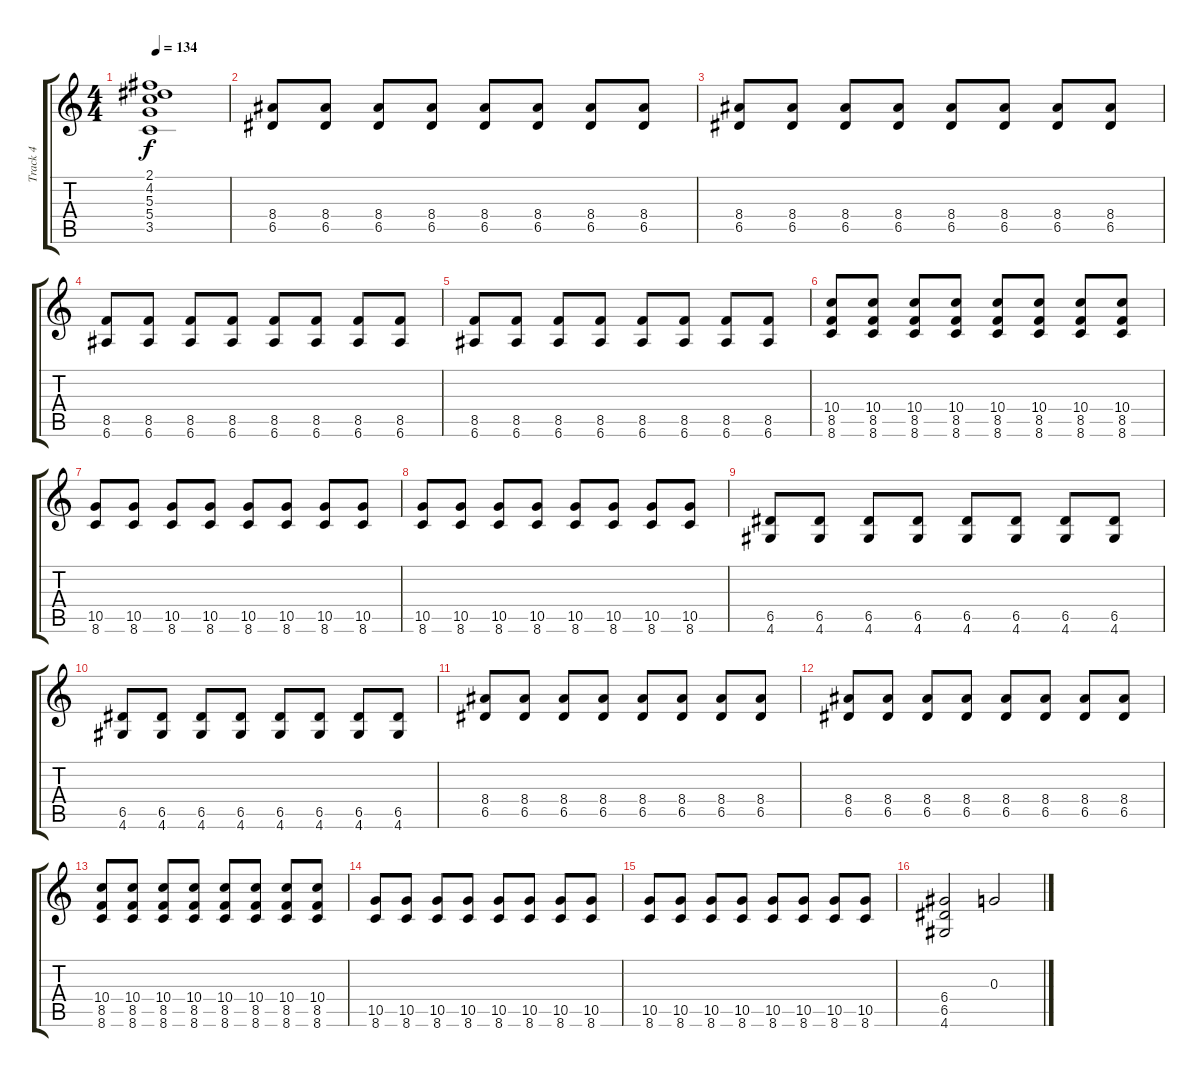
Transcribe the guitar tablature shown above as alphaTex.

\track ("Track 4" "Track 4") {instrument overdrivenguitar}
\staff {score tabs}
\tuning (E4 B3 G3 D3 A2 E2) {hide}
\ts (4 4)
\tempo 134
\clef g2
\ks c
(2.1 4.2{t} 5.3{t} 5.4{t} 3.5{t}).1{dy f} |
(8.4 6.5).8{volume 5 balance 16 instrument overdrivenguitar} (8.4 6.5).8 (8.4 6.5).8 (8.4 6.5).8 (8.4 6.5).8 (8.4 6.5).8 (8.4 6.5).8 (8.4 6.5).8 |
(8.4 6.5).8 (8.4 6.5).8 (8.4 6.5).8 (8.4 6.5).8 (8.4 6.5).8 (8.4 6.5).8 (8.4 6.5).8 (8.4 6.5).8 |
(8.5 6.6).8 (8.5 6.6).8 (8.5 6.6).8 (8.5 6.6).8 (8.5 6.6).8 (8.5 6.6).8 (8.5 6.6).8 (8.5 6.6).8 |
(8.5 6.6).8 (8.5 6.6).8 (8.5 6.6).8 (8.5 6.6).8 (8.5 6.6).8 (8.5 6.6).8 (8.5 6.6).8 (8.5 6.6).8 |
(10.4 8.5 8.6).8 (10.4 8.5 8.6).8 (10.4 8.5 8.6).8 (10.4 8.5 8.6).8 (10.4 8.5 8.6).8 (10.4 8.5 8.6).8 (10.4 8.5 8.6).8 (10.4 8.5 8.6).8 |
(10.5 8.6).8 (10.5 8.6).8 (10.5 8.6).8 (10.5 8.6).8 (10.5 8.6).8 (10.5 8.6).8 (10.5 8.6).8 (10.5 8.6).8 |
(10.5 8.6).8 (10.5 8.6).8 (10.5 8.6).8 (10.5 8.6).8 (10.5 8.6).8 (10.5 8.6).8 (10.5 8.6).8 (10.5 8.6).8 |
(6.5 4.6).8 (6.5 4.6).8 (6.5 4.6).8 (6.5 4.6).8 (6.5 4.6).8 (6.5 4.6).8 (6.5 4.6).8 (6.5 4.6).8 |
(6.5 4.6).8 (6.5 4.6).8 (6.5 4.6).8 (6.5 4.6).8 (6.5 4.6).8 (6.5 4.6).8 (6.5 4.6).8 (6.5 4.6).8 |
(8.4 6.5).8 (8.4 6.5).8 (8.4 6.5).8 (8.4 6.5).8 (8.4 6.5).8 (8.4 6.5).8 (8.4 6.5).8 (8.4 6.5).8 |
(8.4 6.5).8 (8.4 6.5).8 (8.4 6.5).8 (8.4 6.5).8 (8.4 6.5).8 (8.4 6.5).8 (8.4 6.5).8 (8.4 6.5).8 |
(10.4 8.5 8.6).8 (10.4 8.5 8.6).8 (10.4 8.5 8.6).8 (10.4 8.5 8.6).8 (10.4 8.5 8.6).8 (10.4 8.5 8.6).8 (10.4 8.5 8.6).8 (10.4 8.5 8.6).8 |
(10.5 8.6).8 (10.5 8.6).8 (10.5 8.6).8 (10.5 8.6).8 (10.5 8.6).8 (10.5 8.6).8 (10.5 8.6).8 (10.5 8.6).8 |
(10.5 8.6).8 (10.5 8.6).8 (10.5 8.6).8 (10.5 8.6).8 (10.5 8.6).8 (10.5 8.6).8 (10.5 8.6).8 (10.5 8.6).8 |
(6.4 6.5 4.6).2{volume 10 balance 0 instrument overdrivenguitar} 0.3.2
